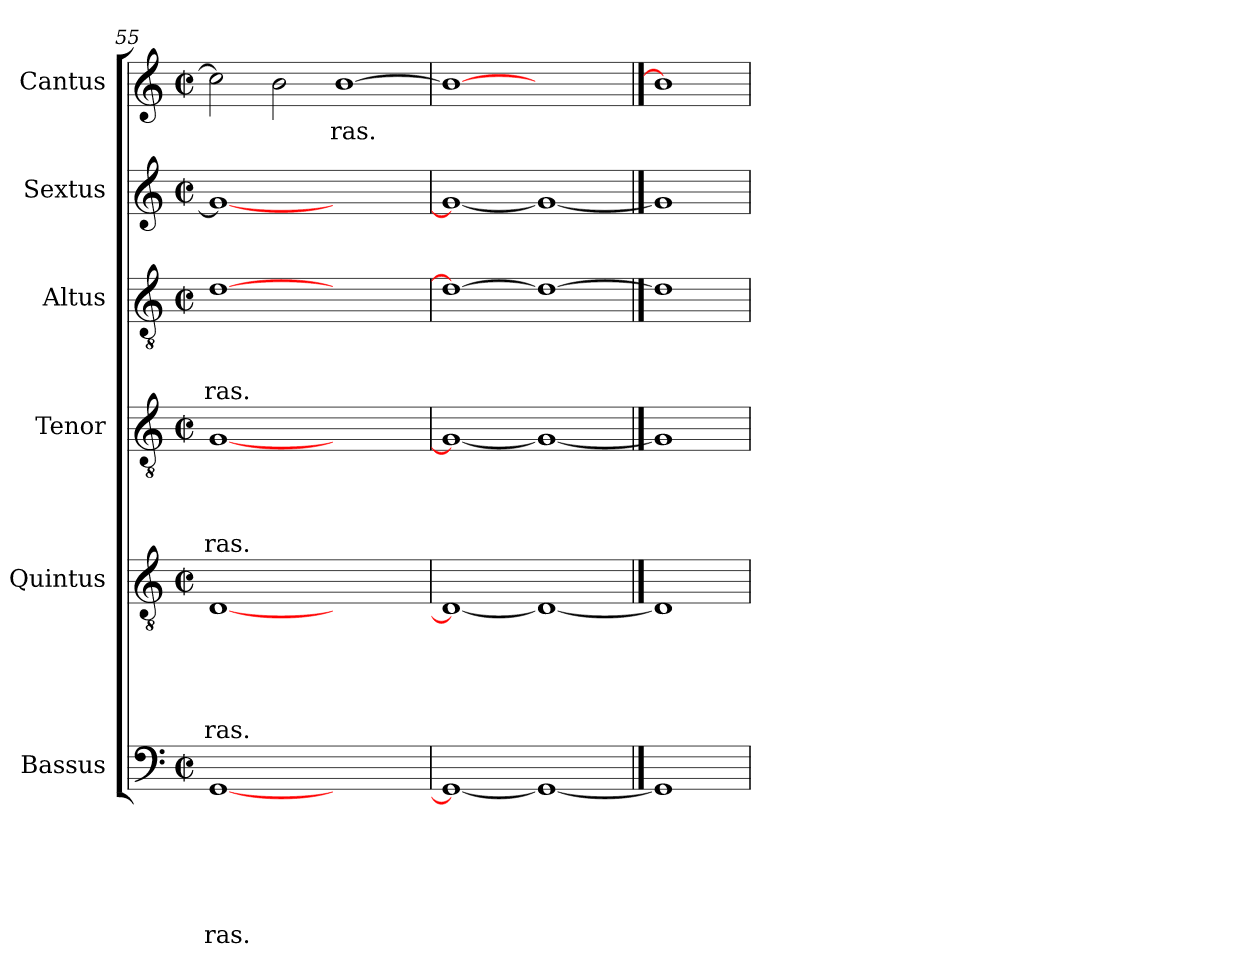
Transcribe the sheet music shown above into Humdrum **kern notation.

**kern	**text	**text	**text	**text	**text	**text	**kern	**text	**text	**text	**text	**text	**kern	**text	**text	**text	**text	**kern	**text	**text	**text	**kern	**text	**kern	**text
*part6	*part6	*part6	*part6	*part6	*part6	*part6	*part5	*part5	*part5	*part5	*part5	*part5	*part4	*part4	*part4	*part4	*part4	*part3	*part3	*part3	*part3	*part2	*part2	*part1	*part1
*staff6	*staff6	*staff6	*staff6	*staff6	*staff6	*staff6	*staff5	*staff5	*staff5	*staff5	*staff5	*staff5	*staff4	*staff4	*staff4	*staff4	*staff4	*staff3	*staff3	*staff3	*staff3	*staff2	*staff2	*staff1	*staff1
*I"Bassus	*	*	*	*	*	*	*I"Quintus	*	*	*	*	*	*I"Tenor	*	*	*	*	*I"Altus	*	*	*	*I"Sextus	*	*I"Cantus	*
*clefF4	*	*	*	*	*	*	*clefGv2	*	*	*	*	*	*clefGv2	*	*	*	*	*clefGv2	*	*	*	*clefG2	*	*clefG2	*
*k[]	*	*	*	*	*	*	*k[]	*	*	*	*	*	*k[]	*	*	*	*	*k[]	*	*	*	*k[]	*	*k[]	*
*C:	*	*	*	*	*	*	*C:	*	*	*	*	*	*C:	*	*	*	*	*C:	*	*	*	*C:	*	*C:	*
*M2/2	*	*	*	*	*	*	*M2/2	*	*	*	*	*	*M2/2	*	*	*	*	*M2/2	*	*	*	*M2/2	*	*M2/2	*
*met(c|)	*	*	*	*	*	*	*met(c|)	*	*	*	*	*	*met(c|)	*	*	*	*	*met(c|)	*	*	*	*met(c|)	*	*met(c|)	*
=55	=55	=55	=55	=55	=55	=55	=55	=55	=55	=55	=55	=55	=55	=55	=55	=55	=55	=55	=55	=55	=55	=55	=55	=55	=55
!	!	!	!	!	!	!LO:LY:b	!	!	!	!	!	!LO:LY:b	!	!	!	!	!LO:LY:b	!	!	!	!LO:LY:b	!	!	!	!
[<1GG	.	.	.	.	.	ras.	[<1D	.	.	.	.	ras.	[<1G	.	.	.	ras.	[>1d	.	.	ras.	1g_	.	2cc\]	.
.	.	.	.	.	.	.	.	.	.	.	.	.	.	.	.	.	.	.	.	.	.	.	.	2b\	.
!	!	!	!	!	!	!	!	!	!	!	!	!	!	!	!	!	!	!	!	!	!	!	!	!	!LO:LY:b
1ryy	.	.	.	.	.	.	1ryy	.	.	.	.	.	1ryy	.	.	.	.	1ryy	.	.	.	1ryy	.	[>1b	-ras.
=56	=56	=56	=56	=56	=56	=56	=56	=56	=56	=56	=56	=56	=56	=56	=56	=56	=56	=56	=56	=56	=56	=56	=56	=56	=56
1GG_	.	.	.	.	.	.	1D_	.	.	.	.	.	1G_	.	.	.	.	1d_	.	.	.	1g_	.	1b_	.
1GG_	.	.	.	.	.	.	1D_	.	.	.	.	.	1G_	.	.	.	.	1d_	.	.	.	1g_	.	1ryy	.
==57	==57	==57	==57	==57	==57	==57	==57	==57	==57	==57	==57	==57	==57	==57	==57	==57	==57	==57	==57	==57	==57	==57	==57	==57	==57
1GG]	.	.	.	.	.	.	1D]	.	.	.	.	.	1G]	.	.	.	.	1d]	.	.	.	1g]	.	1b]	.
=	=	=	=	=	=	=	=	=	=	=	=	=	=	=	=	=	=	=	=	=	=	=	=	=	=
*-	*-	*-	*-	*-	*-	*-	*-	*-	*-	*-	*-	*-	*-	*-	*-	*-	*-	*-	*-	*-	*-	*-	*-	*-	*-
